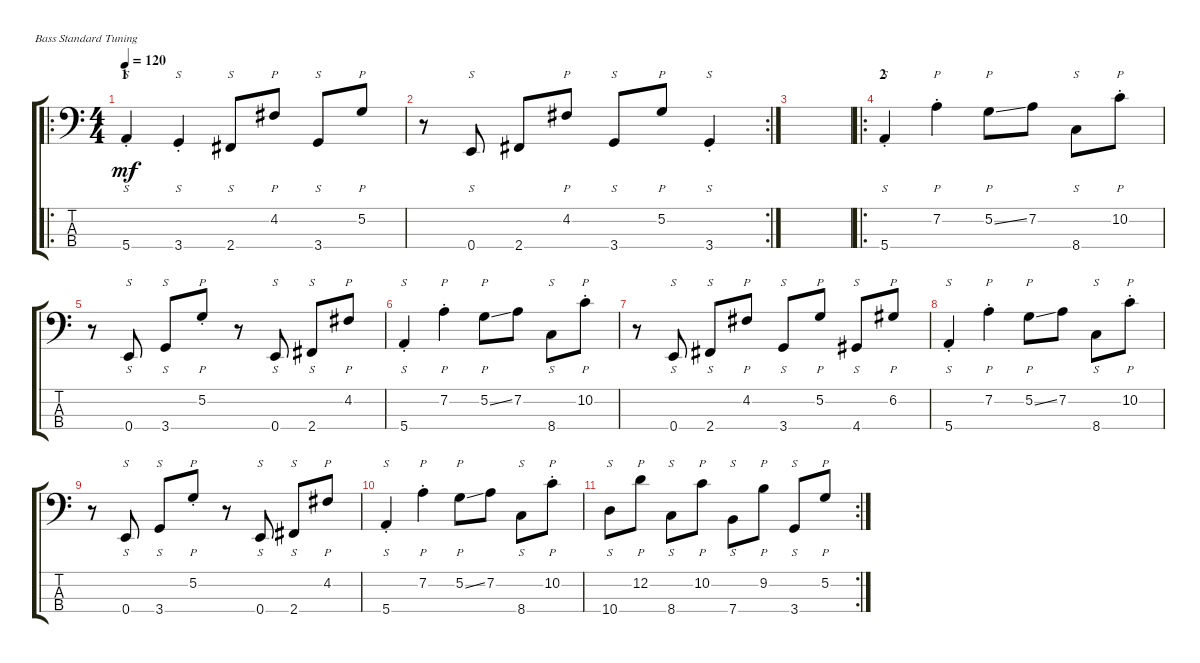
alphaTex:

\defaultSystemsLayout 4
\bracketExtendMode groupsimilarinstruments
\firstSystemTrackNameOrientation horizontal
\otherSystemsTrackNameOrientation horizontal
\track "" {instrument electricbassfinger}
\staff {score tabs}
\tuning (G2 D2 A1 E1)
\ro
\ts (4 4)
\section ("" "1")
\tempo 120
\clef f4
\ks c
5.4{st}.4{s dy mf instrument electricbassfinger} 3.4{st}.4{s} 2.4.8{s} 4.2.8{p} 3.4.8{s} 5.2.8{p} |
\rc 2
r.8 0.4.8{s} 2.4.8 4.2.8{p} 3.4.8{s} 5.2.8{p} 3.4{st}.4{s} |
|
\ro
\section ("" "2")
5.4{st}.4{s} 7.2{st}.4{p} 5.2{ss}.8{p} 7.2.8 8.4.8{s} 10.2{st}.8{p} |
r.8 0.4.8{s} 3.4.8{s} 5.2{st}.8{p} r.8 0.4.8{s} 2.4.8{s} 4.2.8{p} |
5.4{st}.4{s} 7.2{st}.4{p} 5.2{ss}.8{p} 7.2.8 8.4.8{s} 10.2{st}.8{p} |
r.8 0.4.8{s} 2.4.8{s} 4.2.8{p} 3.4.8{s} 5.2.8{p} 4.4.8{s} 6.2.8{p} |
5.4{st}.4{s} 7.2{st}.4{p} 5.2{ss}.8{p} 7.2.8 8.4.8{s} 10.2{st}.8{p} |
r.8 0.4.8{s} 3.4.8{s} 5.2{st}.8{p} r.8 0.4.8{s} 2.4.8{s} 4.2.8{p} |
5.4{st}.4{s} 7.2{st}.4{p} 5.2{ss}.8{p} 7.2.8 8.4.8{s} 10.2{st}.8{p} |
\rc 2
10.4.8{s} 12.2.8{p} 8.4.8{s} 10.2.8{p} 7.4.8{s} 9.2.8{p} 3.4.8{s} 5.2.8{p}
